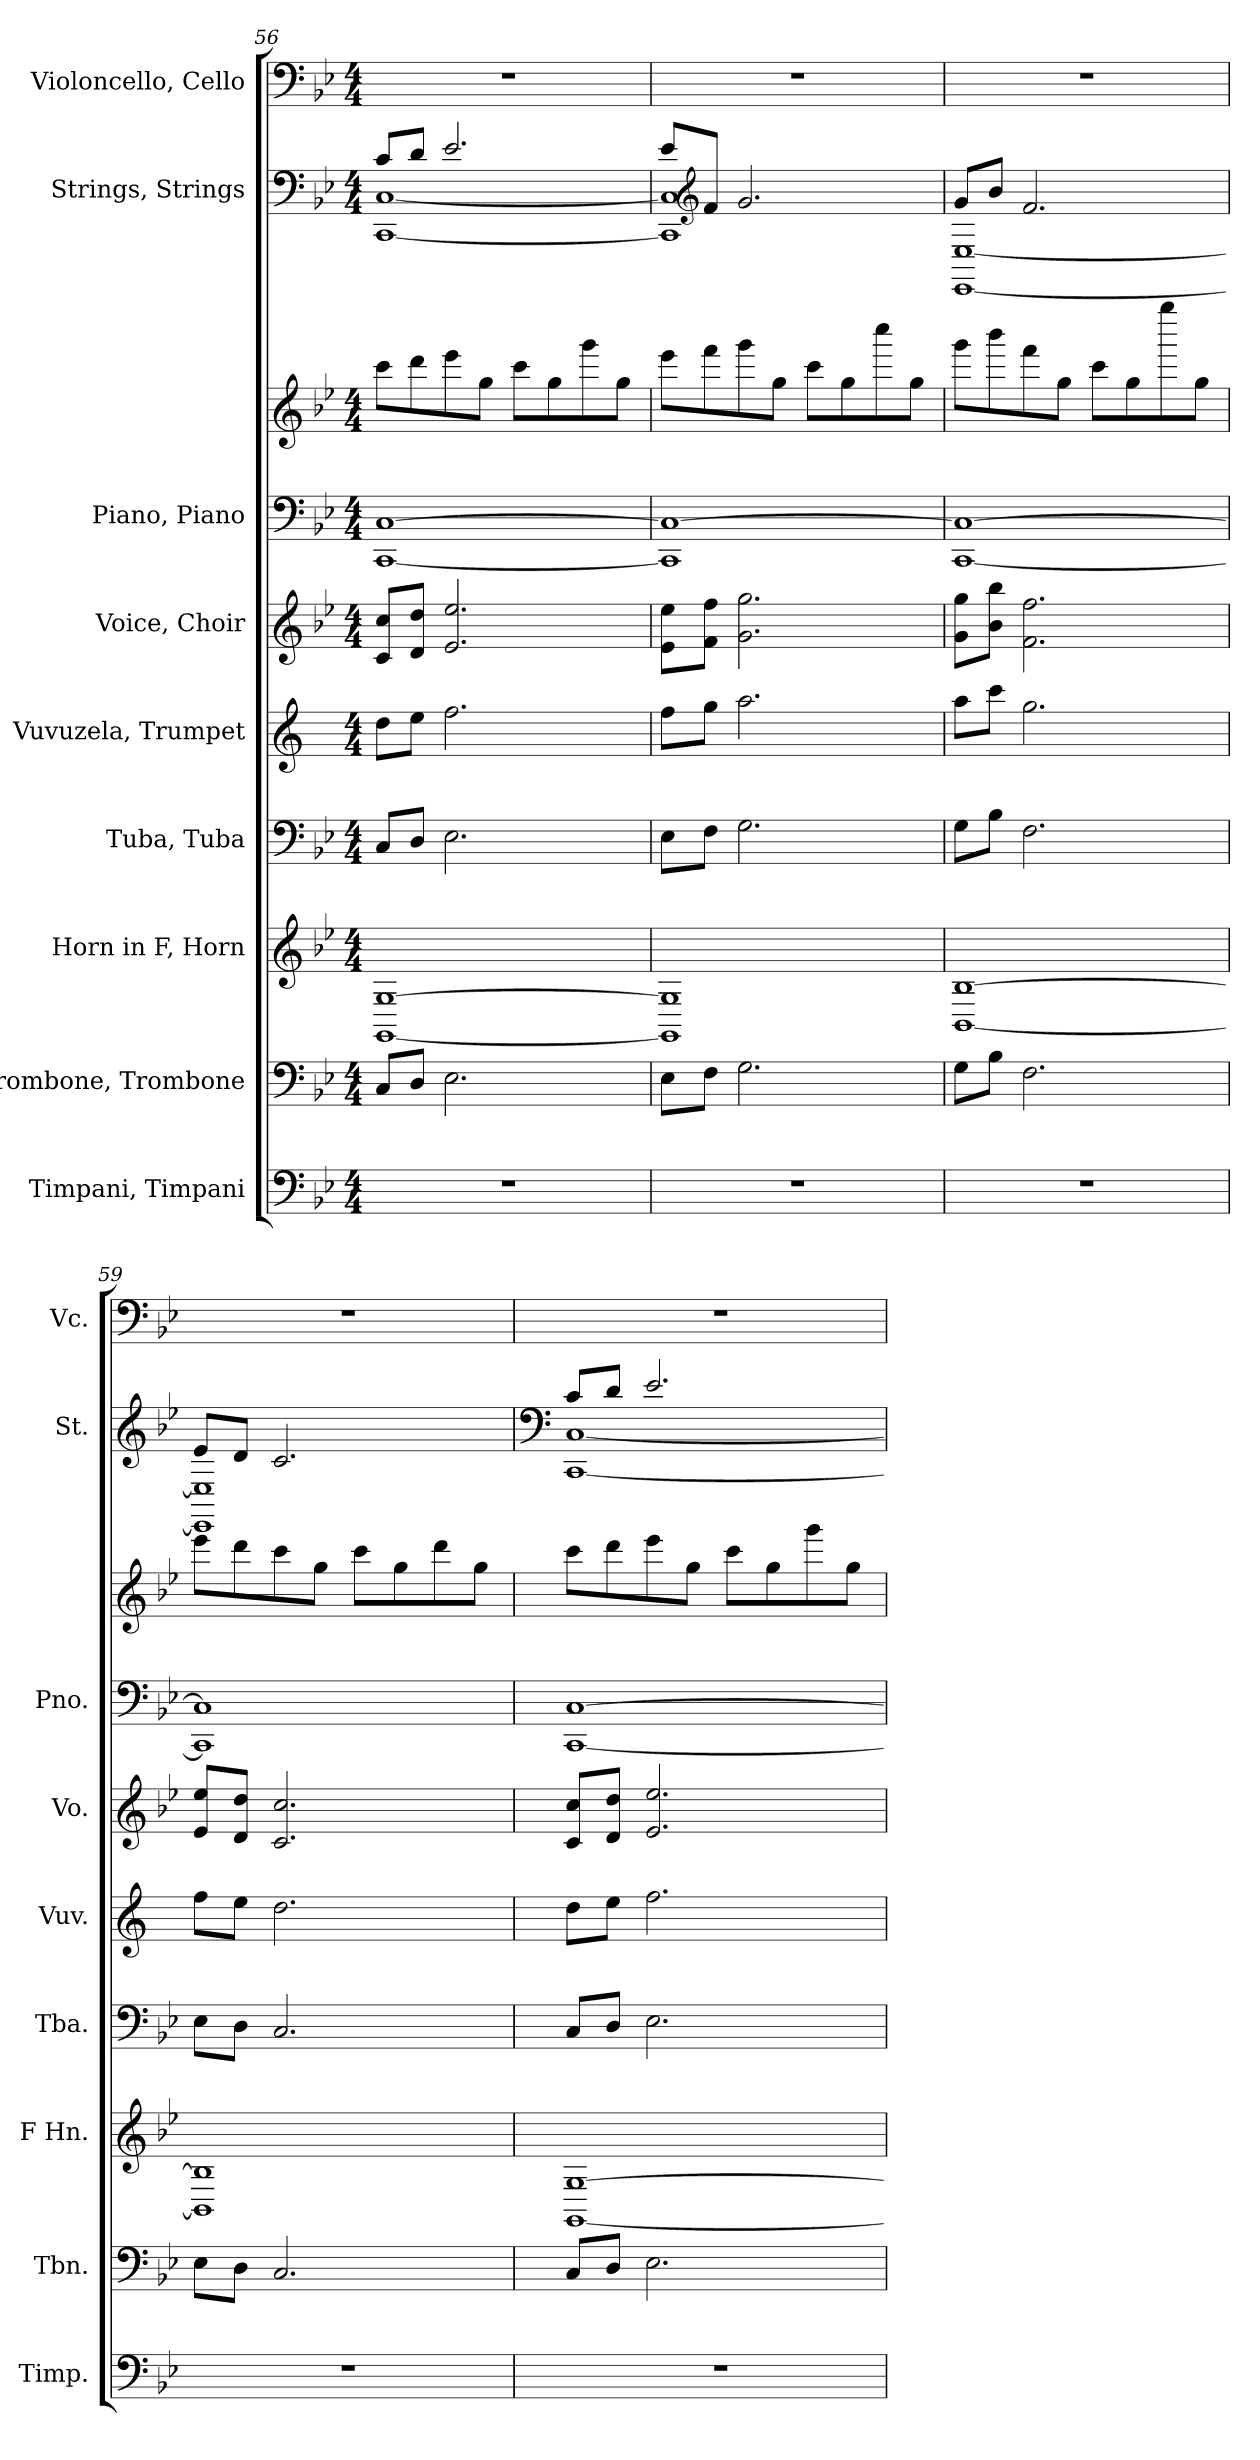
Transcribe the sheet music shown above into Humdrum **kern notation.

**kern	**kern	**kern	**kern	**kern	**kern	**kern	**kern	**kern	**kern
*part9	*part8	*part7	*part6	*part5	*part4	*part3	*part3	*part2	*part1
*staff10	*staff9	*staff8	*staff7	*staff6	*staff5	*staff4	*staff3	*staff2	*staff1
*I"Timpani, Timpani	*I"Trombone, Trombone	*I"Horn in F, Horn	*I"Tuba, Tuba	*I"Vuvuzela, Trumpet	*I"Voice, Choir	*I"Piano, Piano	*	*I"Strings, Strings	*I"Violoncello, Cello
*I'Timp.	*I'Tbn.	*I'F Hn.	*I'Tba.	*I'Vuv.	*I'Vo.	*I'Pno.	*	*I'St.	*I'Vc.
!!LO:PB:g=z
*clefF4	*clefF4	*clefG2	*clefF4	*clefG2	*clefG2	*clefF4	*clefG2	*clefF4	*clefF4
*	*	*ITrd4c7	*	*ITrd1c2	*	*	*	*	*
*k[b-e-]	*k[b-e-]	*k[b-e-a-]	*k[b-e-]	*k[b-e-]	*k[b-e-]	*k[b-e-]	*k[b-e-]	*k[b-e-]	*k[b-e-]
*M4/4	*M4/4	*M4/4	*M4/4	*M4/4	*M4/4	*M4/4	*M4/4	*M4/4	*M4/4
=56	=56	=56	=56	=56	=56	=56	=56	=56	=56
*	*	*	*	*	*	*^	*	*^	*
1r	8C/L	[1CC [1C	8C/L	8cc\L	8c/ 8cc/L	[1C	[1CC	8ccc\L	8c/L	[1CC [1C	1r
.	8D/J	.	8D/J	8dd\J	8d/ 8dd/J	.	.	8ddd\	8d/J	.	.
.	2.E-\	.	2.E-\	2.ee-\	2.e-/ 2.ee-/	.	.	8eee-\	2.e-/	.	.
.	.	.	.	.	.	.	.	8gg\J	.	.	.
.	.	.	.	.	.	.	.	8ccc\L	.	.	.
.	.	.	.	.	.	.	.	8gg\	.	.	.
.	.	.	.	.	.	.	.	8ggg\	.	.	.
.	.	.	.	.	.	.	.	8gg\J	.	.	.
=57	=57	=57	=57	=57	=57	=57	=57	=57	=57	=57	=57
1r	8E-\L	1CC] 1C]	8E-\L	8ee-\L	8e-\ 8ee-\L	1C_	1CC]	8eee-\L	8e-/L	1CC] 1C]	1r
*	*	*	*	*	*	*	*	*	*clefG2	*	*
.	8F\J	.	8F\J	8ff\J	8f\ 8ff\J	.	.	8fff\	8f/J	.	.
.	2.G\	.	2.G\	2.gg\	2.g\ 2.gg\	.	.	8ggg\	2.g/	.	.
.	.	.	.	.	.	.	.	8gg\J	.	.	.
.	.	.	.	.	.	.	.	8ccc\L	.	.	.
.	.	.	.	.	.	.	.	8gg\	.	.	.
.	.	.	.	.	.	.	.	8cccc\	.	.	.
.	.	.	.	.	.	.	.	8gg\J	.	.	.
=58	=58	=58	=58	=58	=58	=58	=58	=58	=58	=58	=58
1r	8G\L	[1EE- [1E-	8G\L	8gg\L	8g\ 8gg\L	1C_	[1CC	8ggg\L	8g/L	[1EE- [1E-	1r
.	8B-\J	.	8B-\J	8bb-\J	8b-\ 8bb-\J	.	.	8bbb-\	8b-/J	.	.
.	2.F\	.	2.F\	2.ff\	2.f\ 2.ff\	.	.	8fff\	2.f/	.	.
.	.	.	.	.	.	.	.	8gg\J	.	.	.
.	.	.	.	.	.	.	.	8ccc\L	.	.	.
.	.	.	.	.	.	.	.	8gg\	.	.	.
.	.	.	.	.	.	.	.	8gggg\	.	.	.
.	.	.	.	.	.	.	.	8gg\J	.	.	.
!!LO:PB:g=z
=59	=59	=59	=59	=59	=59	=59	=59	=59	=59	=59	=59
1r	8E-\L	1EE-] 1E-]	8E-\L	8ee-\L	8e-/ 8ee-/L	1C]	1CC]	8eee-\L	8e-/L	1EE-] 1E-]	1r
.	8D\J	.	8D\J	8dd\J	8d/ 8dd/J	.	.	8ddd\	8d/J	.	.
.	2.C/	.	2.C/	2.cc\	2.c/ 2.cc/	.	.	8ccc\	2.c/	.	.
.	.	.	.	.	.	.	.	8gg\J	.	.	.
.	.	.	.	.	.	.	.	8ccc\L	.	.	.
.	.	.	.	.	.	.	.	8gg\	.	.	.
.	.	.	.	.	.	.	.	8ddd\	.	.	.
.	.	.	.	.	.	.	.	8gg\J	.	.	.
=60	=60	=60	=60	=60	=60	=60	=60	=60	=60	=60	=60
*	*	*	*	*	*	*	*	*	*clefF4	*	*
1r	8C/L	[1CC [1C	8C/L	8cc\L	8c/ 8cc/L	[1C	[1CC	8ccc\L	8c/L	[1CC [1C	1r
.	8D/J	.	8D/J	8dd\J	8d/ 8dd/J	.	.	8ddd\	8d/J	.	.
.	2.E-\	.	2.E-\	2.ee-\	2.e-/ 2.ee-/	.	.	8eee-\	2.e-/	.	.
.	.	.	.	.	.	.	.	8gg\J	.	.	.
.	.	.	.	.	.	.	.	8ccc\L	.	.	.
.	.	.	.	.	.	.	.	8gg\	.	.	.
.	.	.	.	.	.	.	.	8ggg\	.	.	.
.	.	.	.	.	.	.	.	8gg\J	.	.	.
*	*	*	*	*	*	*v	*v	*	*v	*v	*
=	=	=	=	=	=	=	=	=	=
*-	*-	*-	*-	*-	*-	*-	*-	*-	*-
